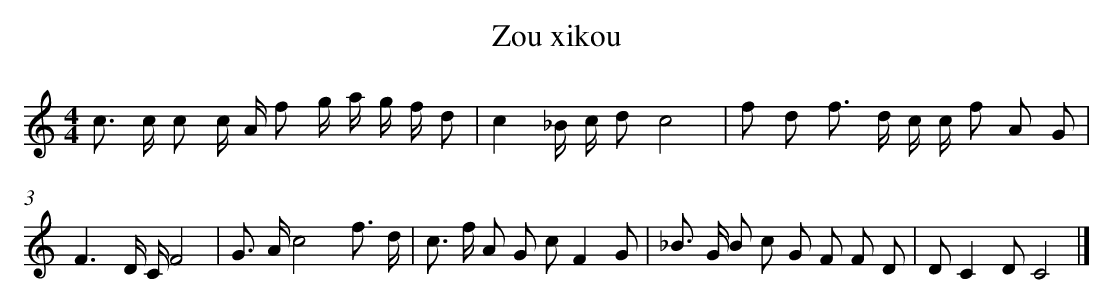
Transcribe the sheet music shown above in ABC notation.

X:1
T: Zou xikou
L: 1/8
M: 4/4
K: C
c> c c c/ A/ f g/ a/ g/ f/ d [I:setbarnb 1]|
c2_B/ c/ dc4 |
f d f> d c/ c/ f A G |
F3D/ C/F4 |
G> Ac4f3/ d/ |
c> f A G cF2G |
_B> G B c G F F D |
DC2DC4 |]
